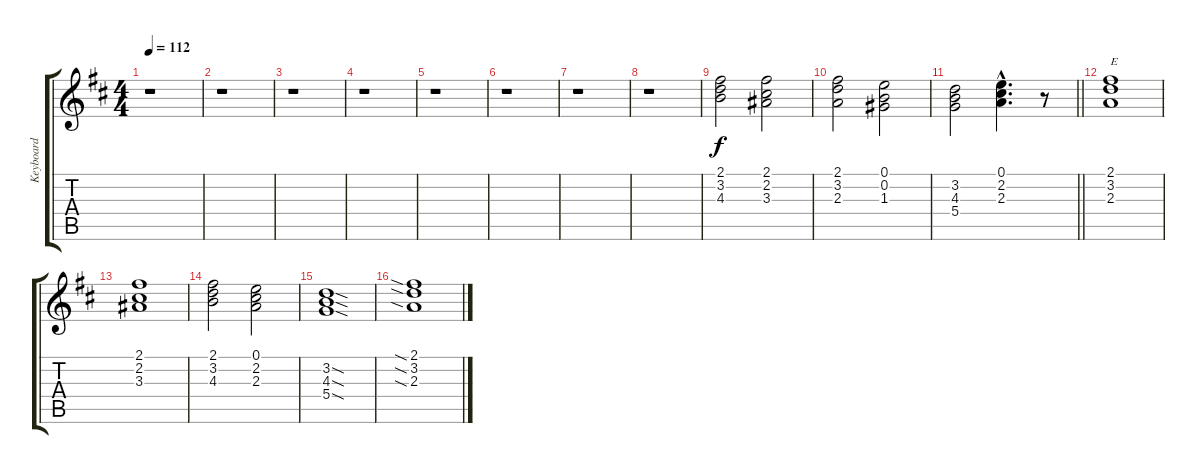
\track ("Keyboard" "Keyboard") {instrument electricbasspick}
\staff {score tabs}
\tuning (E4 B3 G3 D3 A2 E2) {hide}
\ts (4 4)
\tempo 112
\clef g2
\ks d
r.1{dy f} |
r.1 |
r.1 |
r.1 |
r.1 |
r.1 |
r.1 |
r.1 |
(2.1 3.2 4.3).2 (2.1 2.2 3.3).2 |
(2.1 3.2 2.3).2 (0.1 0.2 1.3).2 |
\barLineRight lightlight
(3.2 4.3 5.4).2 (0.1{hac} 2.2{hac} 2.3{hac}).4{d} r.8 |
(2.1 3.2 2.3).1{txt "E"} |
(2.1 2.2 3.3).1 |
(2.1 3.2 4.3).2 (0.1 2.2 2.3).2 |
(3.2{sod} 4.3{sod} 5.4{sod}).1 |
(2.1{sia} 3.2{sia} 2.3{sia}).1
